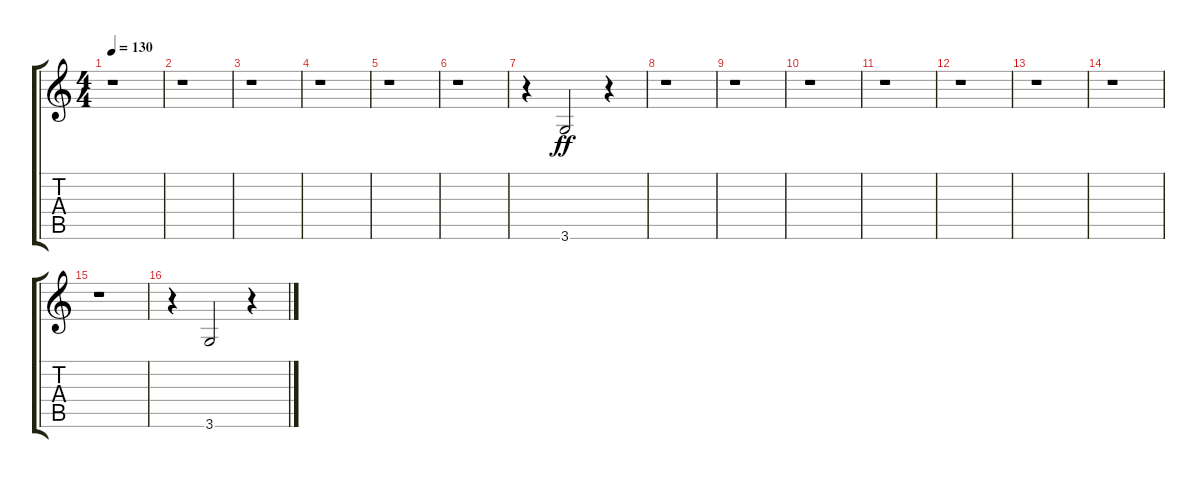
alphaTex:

\track "" {instrument distortionguitar}
\staff {score tabs}
\tuning (E4 B3 G3 D3 A2 E2) {hide}
\ts (4 4)
\tempo 130
\clef g2
\ks c
r.1{dy ff} |
r.1 |
r.1 |
r.1 |
r.1 |
r.1 |
r.4 3.6.2 r.4 |
r.1 |
r.1 |
r.1 |
r.1 |
r.1 |
r.1 |
r.1 |
r.1 |
r.4 3.6.2 r.4
